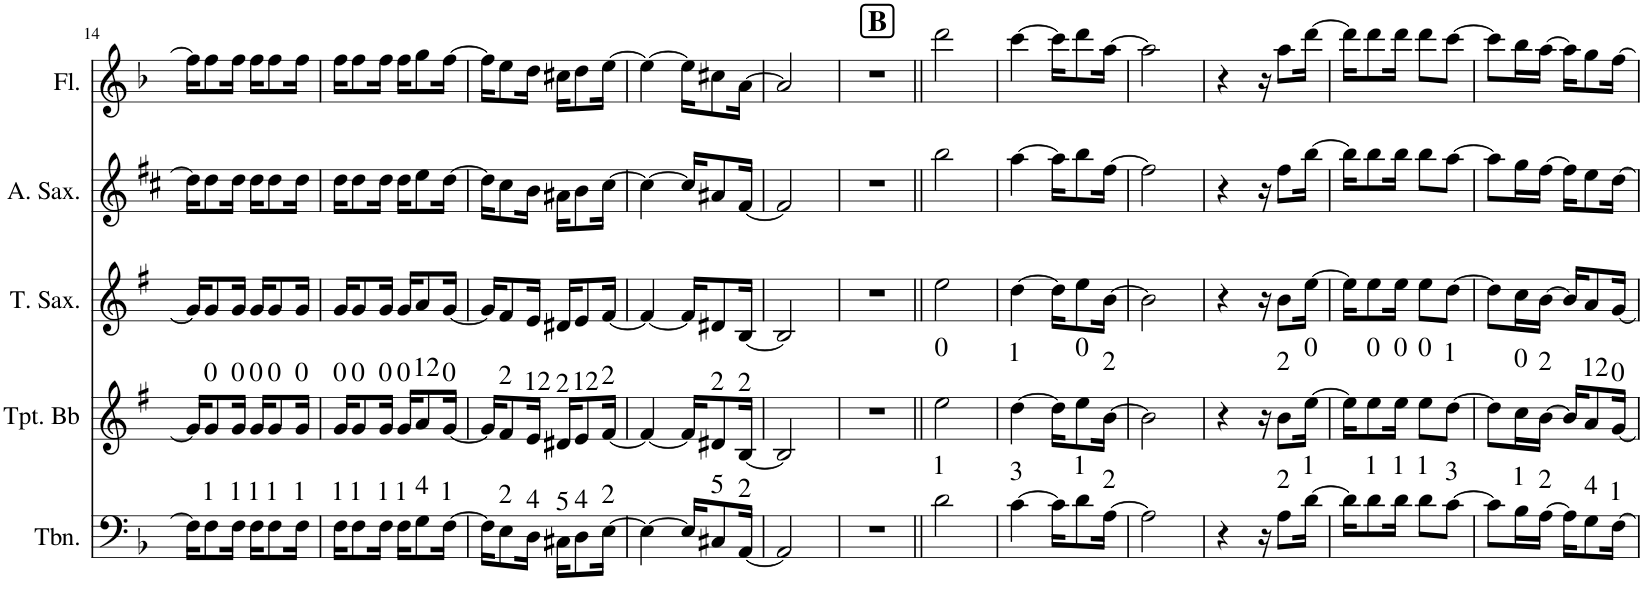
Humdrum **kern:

**kern	**kern	**kern	**kern	**kern
*part5	*part4	*part3	*part2	*part1
*staff5	*staff4	*staff3	*staff2	*staff1
*I"Trombone	*I"Trompete Bb	*I"Tenor Saxophone	*I"Alto Saxophone	*I"Flute
*I'Tbn.	*I'Tpt. Bb	*I'T. Sax.	*I'A. Sax.	*I'Fl.
!!LO:PB:g=z
*clefF4	*clefG2	*clefG2	*clefG2	*clefG2
*	*Trd1c2	*Trd8c14	*Trd5c9	*
*k[b-]	*k[f#]	*k[f#]	*k[f#c#]	*k[b-]
*M2/4	*M2/4	*M2/4	*M2/4	*M2/4
=14	=14	=14	=14	=14
16F\KL]	16g/KL]	16g/KL]	16dd\KL]	16ff\KL]
!	!LO:TX:a:t=0	!	!	!
!LO:TX:a:t=1	!	!	!	!
8F\	8g/	8g/	8dd\	8ff\
!	!LO:TX:a:t=0	!	!	!
!LO:TX:a:t=1	!	!	!	!
16F\Jk	16g/Jk	16g/Jk	16dd\Jk	16ff\Jk
!	!LO:TX:a:t=0	!	!	!
!LO:TX:a:t=1	!	!	!	!
16F\KL	16g/KL	16g/KL	16dd\KL	16ff\KL
!	!LO:TX:a:t=0	!	!	!
!LO:TX:a:t=1	!	!	!	!
8F\	8g/	8g/	8dd\	8ff\
!	!LO:TX:a:t=0	!	!	!
!LO:TX:a:t=1	!	!	!	!
16F\Jk	16g/Jk	16g/Jk	16dd\Jk	16ff\Jk
=15	=15	=15	=15	=15
!	!LO:TX:a:t=0	!	!	!
!LO:TX:a:t=1	!	!	!	!
16F\KL	16g/KL	16g/KL	16dd\KL	16ff\KL
!	!LO:TX:a:t=0	!	!	!
!LO:TX:a:t=1	!	!	!	!
8F\	8g/	8g/	8dd\	8ff\
!	!LO:TX:a:t=0	!	!	!
!LO:TX:a:t=1	!	!	!	!
16F\Jk	16g/Jk	16g/Jk	16dd\Jk	16ff\Jk
!	!LO:TX:a:t=0	!	!	!
!LO:TX:a:t=1	!	!	!	!
16F\KL	16g/KL	16g/KL	16dd\KL	16ff\KL
!	!LO:TX:a:t=12	!	!	!
!LO:TX:a:t=4	!	!	!	!
8G\	8a/	8a/	8ee\	8gg\
!	!LO:TX:a:t=0	!	!	!
!LO:TX:a:t=1	!	!	!	!
[16F\Jk	[16g/Jk	[16g/Jk	[16dd\Jk	[16ff\Jk
=16	=16	=16	=16	=16
16F\KL]	16g/KL]	16g/KL]	16dd\KL]	16ff\KL]
!	!LO:TX:a:t=2	!	!	!
!LO:TX:a:t=2	!	!	!	!
8E\	8f#/	8f#/	8cc#\	8ee\
!	!LO:TX:a:t=12	!	!	!
!LO:TX:a:t=4	!	!	!	!
16D\Jk	16e/Jk	16e/Jk	16b\Jk	16dd\Jk
!	!LO:TX:a:t=2	!	!	!
!LO:TX:a:t=5	!	!	!	!
16C#X\KL	16d#X/KL	16d#X/KL	16a#X\KL	16cc#X\KL
!	!LO:TX:a:t=12	!	!	!
!LO:TX:a:t=4	!	!	!	!
8D\	8e/	8e/	8b\	8dd\
!	!LO:TX:a:t=2	!	!	!
!LO:TX:a:t=2	!	!	!	!
[16E\Jk	[16f#/Jk	[16f#/Jk	[16cc#\Jk	[16ee\Jk
=17	=17	=17	=17	=17
4E\_	4f#/_	4f#/_	4cc#\_	4ee\_
16E/KL]	16f#/KL]	16f#/KL]	16cc#/KL]	16ee\KL]
!	!LO:TX:a:t=2	!	!	!
!LO:TX:a:t=5	!	!	!	!
8C#X/	8d#X/	8d#X/	8a#X/	8cc#X\
!	!LO:TX:a:t=2	!	!	!
!LO:TX:a:t=2	!	!	!	!
[16AA/Jk	[16B/Jk	[16B/Jk	[16f#/Jk	[16a\Jk
=18	=18	=18	=18	=18
2AA/]	2B/]	2B/]	2f#/]	2a/]
=19	=19	=19	=19	=19
2r	2r	2r	2r	2r
!!LO:REH:place=s1:a:B:cj:fs=14:t=B
=20||	=20||	=20||	=20||	=20||
!	!LO:TX:a:t=0	!	!	!
!LO:TX:a:t=1	!	!	!	!
2d\	2ee\	2ee\	2bb\	2ddd\
=21	=21	=21	=21	=21
!	!LO:TX:a:t=1	!	!	!
!LO:TX:a:t=3	!	!	!	!
[4c\	[4dd\	[4dd\	[4aa\	[4ccc\
16c\KL]	16dd\KL]	16dd\KL]	16aa\KL]	16ccc\KL]
!	!LO:TX:a:t=0	!	!	!
!LO:TX:a:t=1	!	!	!	!
8d\	8ee\	8ee\	8bb\	8ddd\
!	!LO:TX:a:t=2	!	!	!
!LO:TX:a:t=2	!	!	!	!
[16A\Jk	[16b\Jk	[16b\Jk	[16ff#\Jk	[16aa\Jk
=22	=22	=22	=22	=22
2A\]	2b\]	2b\]	2ff#\]	2aa\]
=23	=23	=23	=23	=23
4r	4r	4r	4r	4r
16r	16r	16r	16r	16r
!	!LO:TX:a:t=2	!	!	!
!LO:TX:a:t=2	!	!	!	!
8A\L	8b\L	8b\L	8ff#\L	8aa\L
!	!LO:TX:a:t=0	!	!	!
!LO:TX:a:t=1	!	!	!	!
[16d\Jk	[16ee\Jk	[16ee\Jk	[16bb\Jk	[16ddd\Jk
=24	=24	=24	=24	=24
16d\KL]	16ee\KL]	16ee\KL]	16bb\KL]	16ddd\KL]
!	!LO:TX:a:t=0	!	!	!
!LO:TX:a:t=1	!	!	!	!
8d\	8ee\	8ee\	8bb\	8ddd\
!	!LO:TX:a:t=0	!	!	!
!LO:TX:a:t=1	!	!	!	!
16d\Jk	16ee\Jk	16ee\Jk	16bb\Jk	16ddd\Jk
!	!LO:TX:a:t=0	!	!	!
!LO:TX:a:t=1	!	!	!	!
8d\L	8ee\L	8ee\L	8bb\L	8ddd\L
!	!LO:TX:a:t=1	!	!	!
!LO:TX:a:t=3	!	!	!	!
[8c\J	[8dd\J	[8dd\J	[8aa\J	[8ccc\J
=25	=25	=25	=25	=25
8c\L]	8dd\L]	8dd\L]	8aa\L]	8ccc\L]
!	!LO:TX:a:t=0	!	!	!
!LO:TX:a:t=1	!	!	!	!
16B-\L	16cc\L	16cc\L	16gg\L	16bb-\L
!	!LO:TX:a:t=2	!	!	!
!LO:TX:a:t=2	!	!	!	!
[16A\JJ	[16b\JJ	[16b\JJ	[16ff#\JJ	[16aa\JJ
16A\KL]	16b/KL]	16b/KL]	16ff#\KL]	16aa\KL]
!	!LO:TX:a:t=12	!	!	!
!LO:TX:a:t=4	!	!	!	!
8G\	8a/	8a/	8ee\	8gg\
!	!LO:TX:a:t=0	!	!	!
!LO:TX:a:t=1	!	!	!	!
[16F\Jk	[16g/Jk	[16g/Jk	[16dd\Jk	[16ff\Jk
=	=	=	=	=
*-	*-	*-	*-	*-
